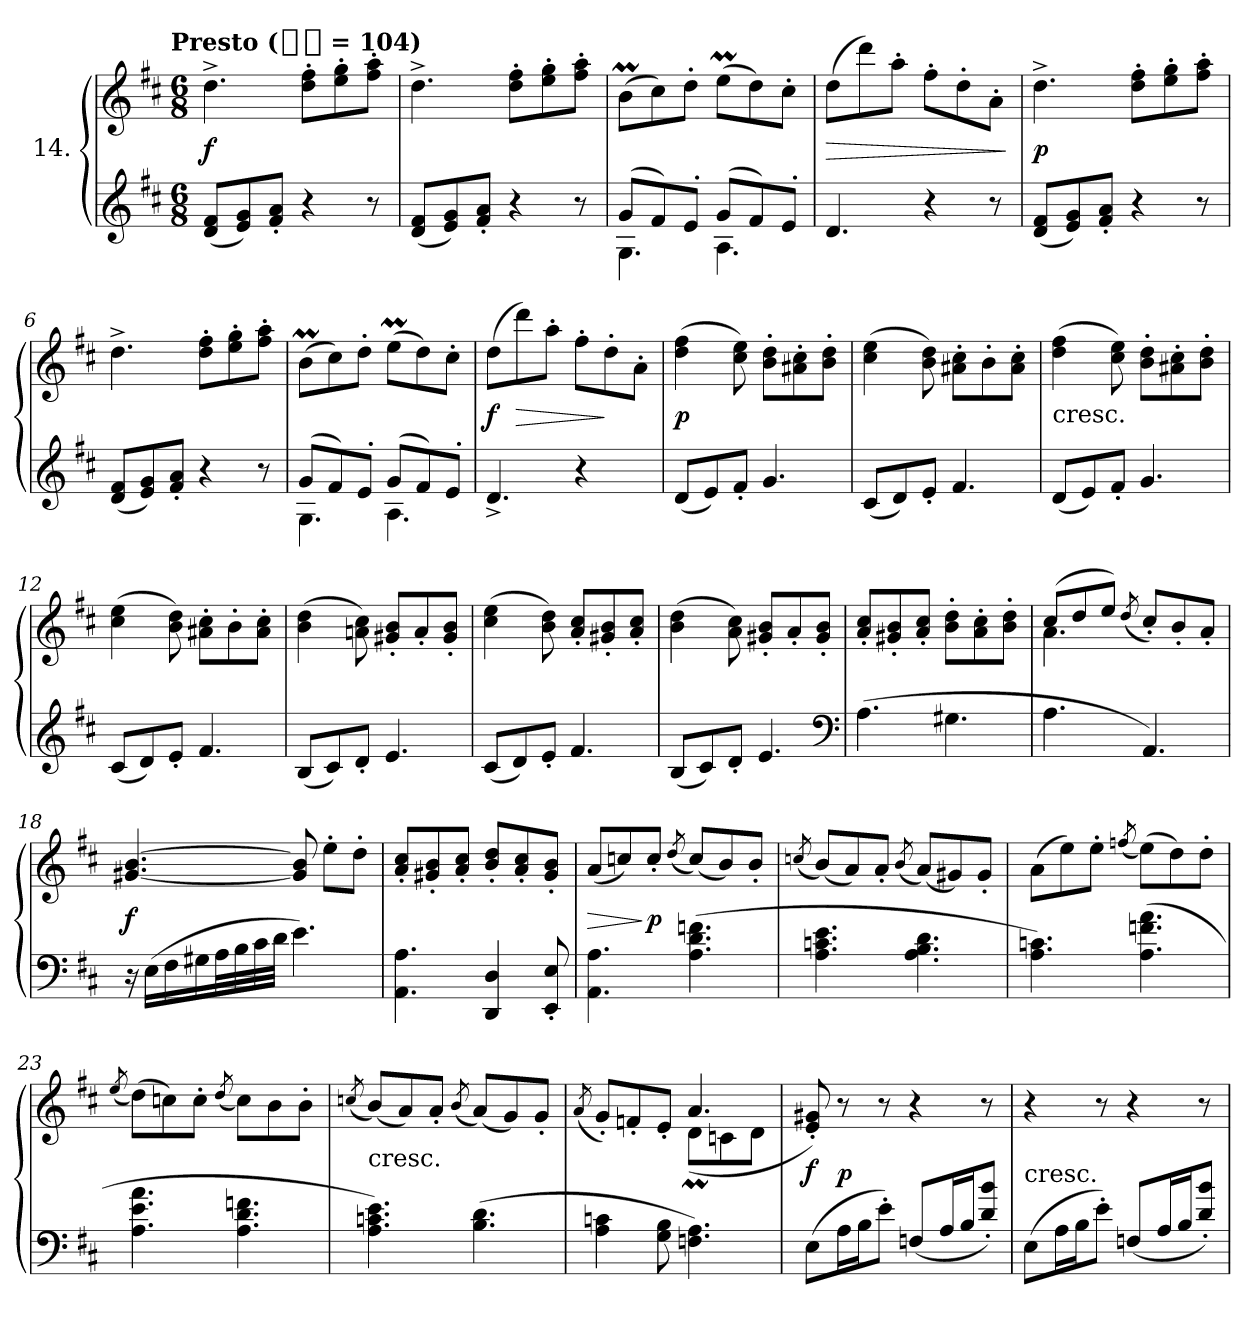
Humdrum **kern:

**kern	**kern	**dynam
*part1	*part1	*part1
*staff2	*staff1	*staff1/2
*I"14.	*	*
*clefG2	*clefG2	*
*k[f#c#]	*k[f#c#]	*
*D:	*D:	*
!!LO:TX:omd:t=Presto ([quarter-dot] = 104)
*M6/8	*M6/8	*
*MM156	*MM156	*
=1	=1	=1
(8d 8f#L	4.dd^	f
8e 8g)	.	.
8f#' 8a'J	.	.
4r	8dd' 8ff#'L	.
.	8ee' 8gg'	.
8r	8ff#' 8aa'J	.
=2	=2	=2
(8d 8f#L	4.dd^	.
8e 8g)	.	.
8f#' 8a'J	.	.
4r	8dd' 8ff#'L	.
.	8ee' 8gg'	.
8r	8ff#' 8aa'J	.
=3	=3	=3
*^	*	*
(8gL	4.G	(8bML	.
8f#)	.	8cc#)	.
8e'J	.	8dd'J	.
(8gL	4.A	(8eeML	.
8f#)	.	8dd)	.
8e'J	.	8cc#'J	.
*v	*v	*	*
=4	=4	=4
4.d	(8ddL	>
.	8ddd)	.
.	8aa'J	.
4r	8ff#'L	.
.	8dd'	.
8r	8a'J	.
.	.	]
=5	=5	=5
(8d 8f#L	4.dd^	p
8e 8g)	.	.
8f#' 8a'J	.	.
4r	8dd' 8ff#'L	.
.	8ee' 8gg'	.
8r	8ff#' 8aa'J	.
!!LO:LB:g=z
=6	=6	=6
(8d 8f#L	4.dd^	.
8e 8g)	.	.
8f#' 8a'J	.	.
4r	8dd' 8ff#'L	.
.	8ee' 8gg'	.
8r	8ff#' 8aa'J	.
=7	=7	=7
*^	*	*
(8gL	4.G	(8bML	.
8f#)	.	8cc#)	.
8e'J	.	8dd'J	.
(8gL	4.A	(8eeML	.
8f#)	.	8dd)	.
8e'J	.	8cc#'J	.
*v	*v	*	*
=8	=8	=8
4.d^	(8ddL	f
.	8ddd)	>
.	8aa'J	.
4r	8ff#'\L	.
.	8dd'\	]
8ryy	8a'/J	.
=9	=9	=9
(8dL	(4dd 4ff#	p
8e)	.	.
8f#'J	8cc# 8ee)	.
4.g	8b' 8dd'L	.
.	8a#X' 8cc#'	.
.	8b' 8dd'J	.
=10	=10	=10
(8c#L	(4cc# 4ee	.
8d)	.	.
8e'J	8b 8dd)	.
4.f#	8a#X' 8cc#'L	.
.	8b'	.
.	8a#' 8cc#'J	.
=11	=11	=11
!	!LO:TX:c:t=cresc.	!
(8dL	(4dd 4ff#	.
8e)	.	.
8f#'J	8cc# 8ee)	.
4.g	8b' 8dd'L	.
.	8a#X' 8cc#'	.
.	8b' 8dd'J	.
!!LO:LB:g=z
=12	=12	=12
(8c#L	(4cc# 4ee	.
8d)	.	.
8e'J	8b 8dd)	.
4.f#	8a#X' 8cc#'L	.
.	8b'	.
.	8a#' 8cc#'J	.
=13	=13	=13
(8BL	(4b 4dd	.
8c#)	.	.
8d'J	8an 8cc#)	.
4.e	8g#X' 8b'L	.
.	8a'	.
.	8g#' 8b'J	.
=14	=14	=14
(8c#L	(4cc# 4ee	.
8d)	.	.
8e'J	8b 8dd)	.
4.f#	8a' 8cc#'L	.
.	8g#X' 8b'	.
.	8a' 8cc#'J	.
=15	=15	=15
(8BL	(4b 4dd	.
8c#)	.	.
8d'J	8a 8cc#)	.
4.e	8g#X' 8b'L	.
.	8a'	.
.	8g#' 8b'J	.
*clefF4	*	*
=16	=16	=16
(>4.A	8a' 8cc#'L	.
.	8g#X' 8b'	.
.	8a' 8cc#'J	.
4.G#X	8b' 8dd'L	.
.	8a' 8cc#'	.
.	8b' 8dd'J	.
!!LO:LB:g=z
=17	=17	=17
*	*^	*
4.A	(8cc#L	4.a	.
.	8dd	.	.
.	8eeJ)	.	.
.	(8qdd	.	.
4.AA)	8cc#'/L)	4.ryy	.
.	8b'/	.	.
.	8a'/J	.	.
*	*v	*v	*
=18	=18	=18
16r	[4.g#X [4.b	f
(16ELL	.	.
16F#	.	.
16G#X	.	.
32AL	.	.
32B	.	.
32c#	.	.
32dJJJ	.	.
4.e)	8g#] 8b]	.
.	8ee'L	.
.	8dd'J	.
=19	=19	=19
4.AA 4.A	8a' 8cc#'L	.
.	8g#X' 8b'	.
.	8a' 8cc#'J	.
4DD 4D	8b'/ 8dd'/L	.
.	8a'/ 8cc#'/	.
8EE' 8E'	8g#'/ 8b'/J	.
=20	=20	=20
4.AA 4.A	(8a/L	>
.	8ccn/)	.
.	8cc'/J	] p
.	(8qdd	.
(4.A 4.d 4.fn	(8cc/L)	.
.	8b/)	.
.	8b'/J	.
=21	=21	=21
.	(8qccn	.
4.A 4.cn 4.e	(8bL)	.
.	8a)	.
.	8a'J	.
.	(8qb	.
4.A 4.B 4.d	(8aL)	.
.	8g#X)	.
.	8g#'J	.
!!LO:LB:g=z
=22	=22	=22
4.A 4.cn)	(8aL	.
.	8ee)	.
.	8ee'J	.
.	(8qffn	.
(4.A 4.fn 4.a	(8eeL)	.
.	8dd)	.
.	8dd'J	.
=23	=23	=23
.	(8qee	.
4.A 4.e 4.a	(8ddL)	.
.	8ccn)	.
.	8cc'J	.
.	(8qdd	.
4.A 4.d 4.fn	8ccL)	.
.	8b	.
.	8b'J	.
=24	=24	=24
.	(8qccn	.
!	!LO:TX:c:t=cresc.	!
4.A 4.cn 4.e)	(8bL)	.
.	8a)	.
.	8a'J	.
.	(8qb	.
(4.B 4.d	(8aL)	.
.	8g)	.
.	8g'J	.
=25	=25	=25
.	(8qa	.
*	*^	*
4A 4cn	8g'L)	4.ryy	.
.	8fn'	.	.
8G 8B	8e'J	.	.
4.Fn 4.A)	4.a	(8dML	.
.	.	8cn	.
.	.	8dJ	.
*	*v	*v	*
=26	=26	=26
(8EL	8e' 8g#X')	f
16AL	8r	p
16BJ	.	.
8e'J)	8r	.
(<8Fn/L	4r	.
16A/L	.	.
16B/J	.	.
8d'\ 8b'\J)	8r	.
!!LO:LB:g=z
=27	=27	=27
!	!LO:TX:c:t=cresc.	!
(8EL	4r	.
16AL	.	.
16BJ	.	.
8e'J)	8r	.
(<8Fn/L	4r	.
16A/L	.	.
16B/J	.	.
8d'\ 8b'\J)	8r	.
=	=	=
*-	*-	*-
